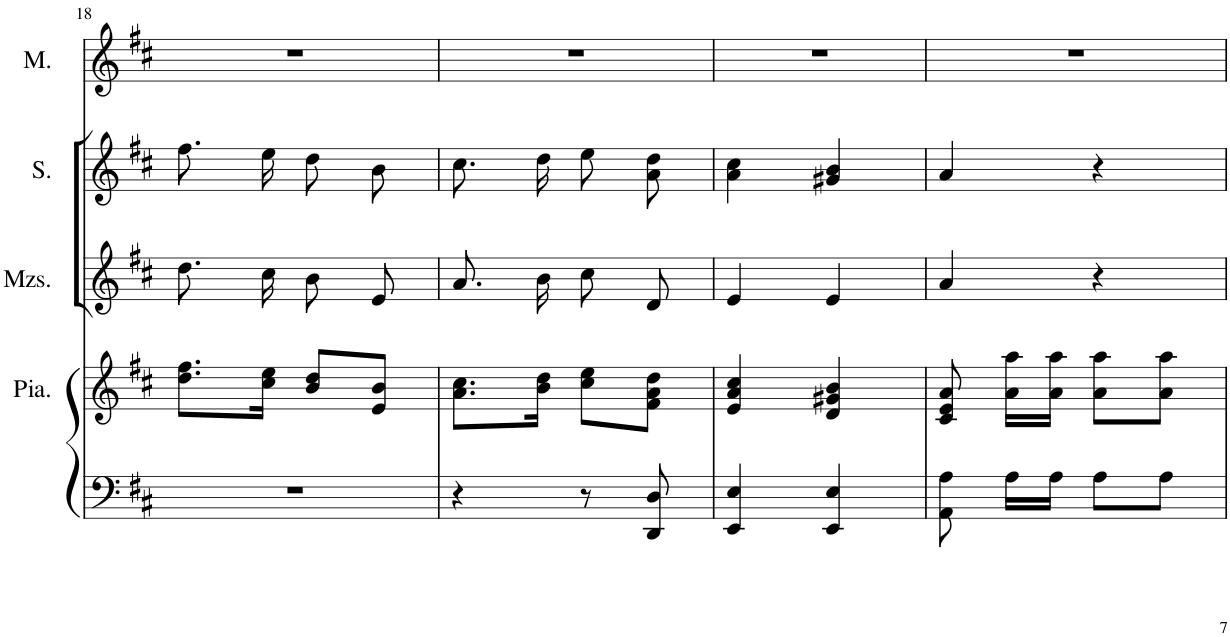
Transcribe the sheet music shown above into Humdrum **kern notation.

**kern	**kern	**kern	**kern	**kern
*part5	*part4	*part3	*part2	*part1
*staff5	*staff4	*staff3	*staff2	*staff1
*I"Piano	*I"Piano	*I"Mezzo-soprano	*I"Soprano	*I"Mariette
*	*I'Pia.	*I'Mzs.	*I'S.	*I'M.
!!LO:PB:g=z
*clefF4	*clefG2	*clefG2	*clefG2	*clefG2
*	*	*	*	*Trd1c2
*k[f#c#]	*k[f#c#]	*k[f#c#]	*k[f#c#]	*k[f#c#]
*M2/4	*M2/4	*M2/4	*M2/4	*M2/4
=18	=18	=18	=18	=18
2r	8.dd\ 8.ff#\L	8.dd\L	8.ff#\L	2r
.	16cc#\ 16ee\Jk	16cc#\Jk	16ee\Jk	.
.	8b/ 8dd/L	8b/L	8dd\L	.
.	8e/ 8b/J	8e/J	8b\J	.
=19	=19	=19	=19	=19
4r	8.a\ 8.cc#\L	8.a/L	8.cc#\L	2r
.	16b\ 16dd\Jk	16b/Jk	16dd\Jk	.
8r	8cc#\ 8ee\L	8cc#/L	8ee\L	.
8DD/ 8D/	8f#\ 8a\ 8dd\J	8d/J	8a\ 8dd\J	.
=20	=20	=20	=20	=20
4EE/ 4E/	4e/ 4a/ 4cc#/	4e/	4a\ 4cc#\	2r
4EE/ 4E/	4d/ 4g#X/ 4b/	4e/	4g#X/ 4b/	.
=21	=21	=21	=21	=21
8AA\ 8A\	8c#/ 8e/ 8a/	4a/	4a/	2r
16A\LL	16a\ 16aa\LL	.	.	.
16A\JJ	16a\ 16aa\JJ	.	.	.
8A\L	8a\ 8aa\L	4r	4r	.
8A\J	8a\ 8aa\J	.	.	.
=	=	=	=	=
*-	*-	*-	*-	*-
